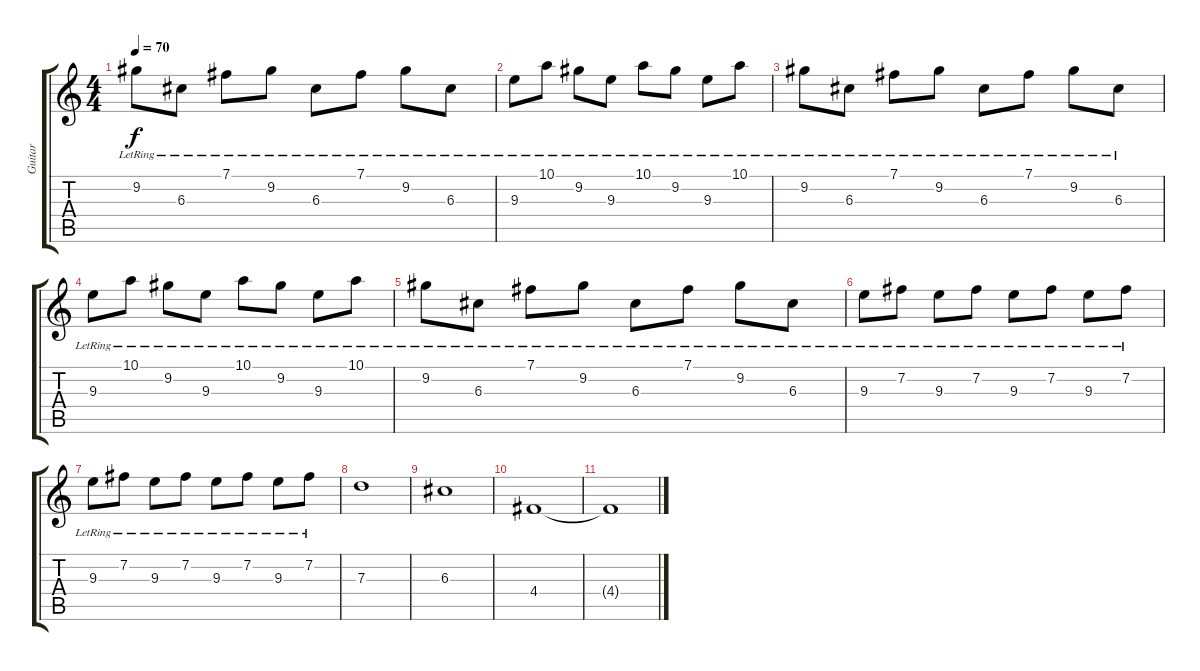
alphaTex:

\track ("Guitar" "Guitar") {instrument electricguitarjazz}
\staff {score tabs}
\tuning (B3 B3 G3 D3 A2 E2) {hide}
\ts (4 4)
\tempo 70
\clef g2
\ks c
9.2{lr}.8{dy f} 6.3{lr}.8 7.1{lr}.8 9.2{lr}.8 6.3{lr}.8 7.1{lr}.8 9.2{lr}.8 6.3{lr}.8 |
9.3{lr}.8 10.1{lr}.8 9.2{lr}.8 9.3{lr}.8 10.1{lr}.8 9.2{lr}.8 9.3{lr}.8 10.1{lr}.8 |
9.2{lr}.8 6.3{lr}.8 7.1{lr}.8 9.2{lr}.8 6.3{lr}.8 7.1{lr}.8 9.2{lr}.8 6.3{lr}.8 |
9.3{lr}.8 10.1{lr}.8 9.2{lr}.8 9.3{lr}.8 10.1{lr}.8 9.2{lr}.8 9.3{lr}.8 10.1{lr}.8 |
9.2{lr}.8 6.3{lr}.8 7.1{lr}.8 9.2{lr}.8 6.3{lr}.8 7.1{lr}.8 9.2{lr}.8 6.3{lr}.8 |
9.3{lr}.8 7.2{lr}.8 9.3{lr}.8 7.2{lr}.8 9.3{lr}.8 7.2{lr}.8 9.3{lr}.8 7.2{lr}.8 |
9.3{lr}.8 7.2{lr}.8 9.3{lr}.8 7.2{lr}.8 9.3{lr}.8 7.2{lr}.8 9.3{lr}.8 7.2{lr}.8 |
7.3.1 |
6.3.1 |
4.4.1 |
4.4{t}.1
